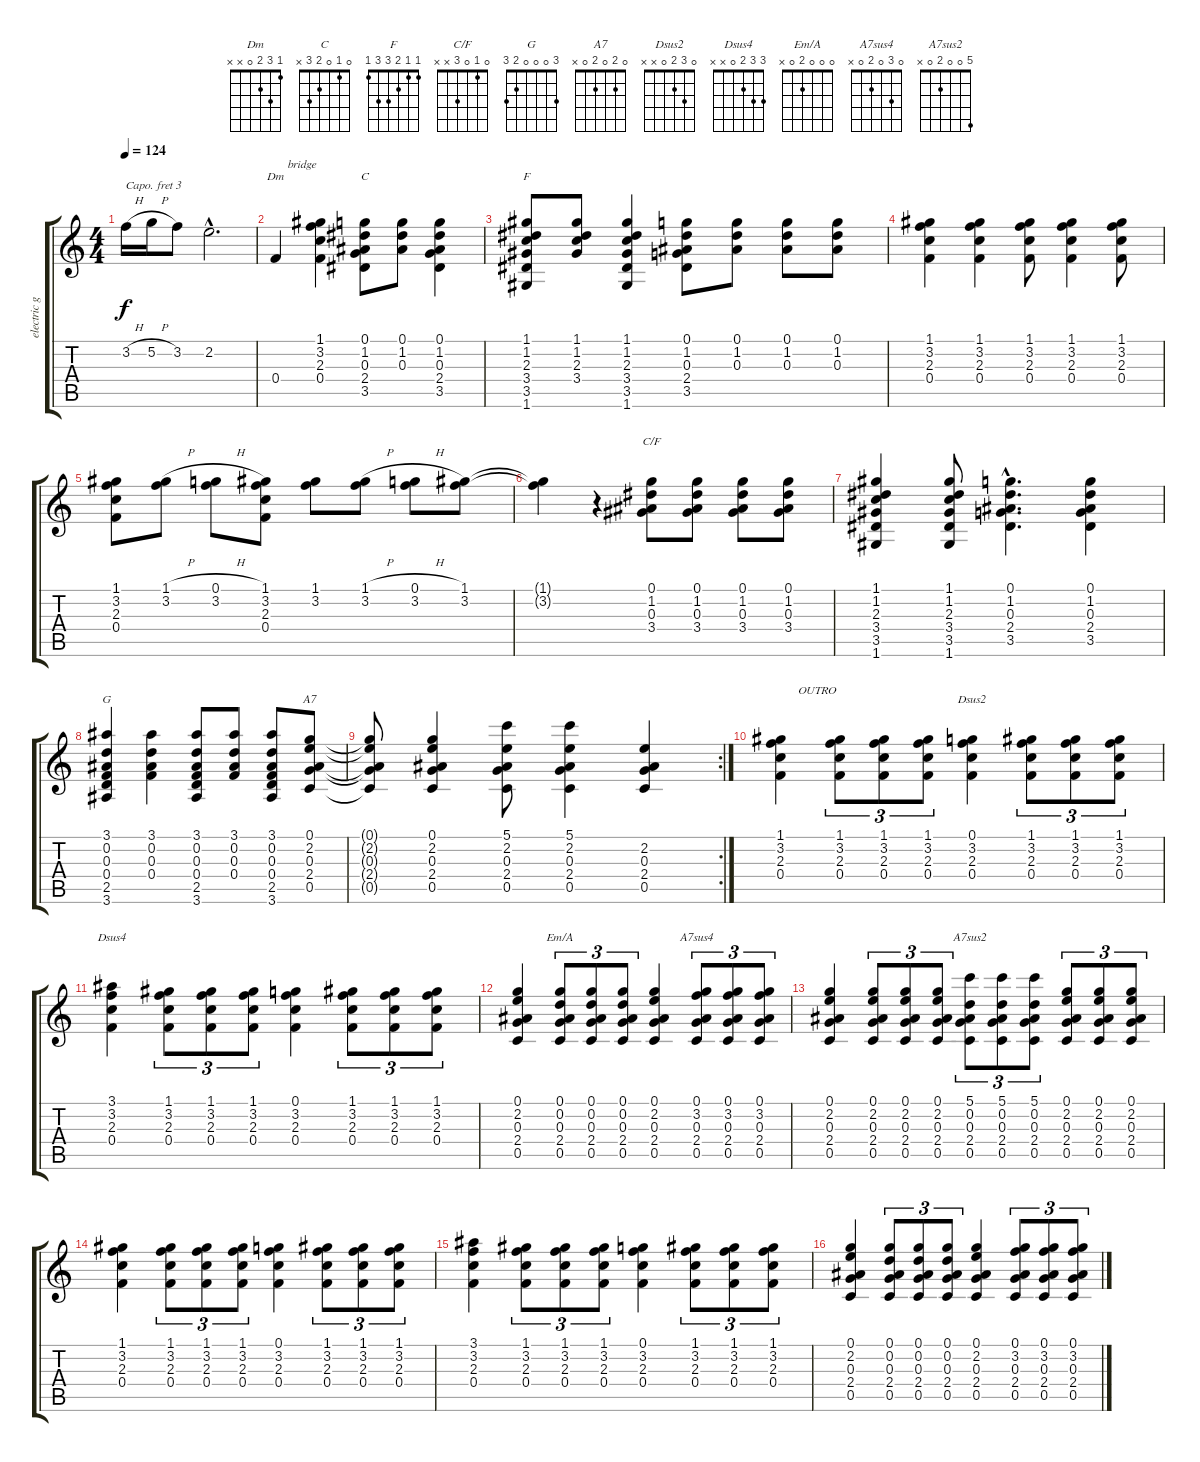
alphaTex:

\track ("electric guitar capo 3" "electric g") {instrument overdrivenguitar}
\staff {score tabs}
\capo 3
\tuning (E4 B3 G3 D3 A2 E2) {hide}
\chord ("Dm" 1 3 2 0 x x)
\chord ("C" 0 1 0 2 3 x)
\chord ("F" 1 1 2 3 3 1)
\chord ("C/F" 0 1 0 3 x x)
\chord ("G" 3 0 0 0 2 3)
\chord ("A7" 0 2 0 2 0 x)
\chord ("Dsus2" 0 3 2 0 x x)
\chord ("Dsus4" 3 3 2 0 x x)
\chord ("Em/A" 0 0 0 2 0 x)
\chord ("A7sus4" 0 3 0 2 0 x)
\chord ("A7sus2" 5 0 0 2 0 x)
\ts (4 4)
\tempo 124
\clef g2
\ks c
3.2{h}.16{dy f} 5.2{h}.16 3.2.8 2.2{hac}.2{d} |
0.4.4{ch "Dm" txt "    bridge"} (1.1 3.2 2.3 0.4).4 (0.1 1.2 0.3 2.4 3.5).8{ch "C"} (0.1 1.2 0.3).8 (0.1 1.2 0.3 2.4 3.5).4 |
(1.1 1.2 2.3 3.4 3.5 1.6).8{ch "F"} (1.1 1.2 2.3 3.4).8 (1.1 1.2 2.3 3.4 3.5 1.6).4 (0.1 1.2 0.3 2.4 3.5).8 (0.1 1.2 0.3).8 (0.1 1.2 0.3).8 (0.1 1.2 0.3).8 |
(1.1 3.2 2.3 0.4).4 (1.1 3.2 2.3 0.4).4 (1.1 3.2 2.3 0.4).8 (1.1 3.2 2.3 0.4).4 (1.1 3.2 2.3 0.4).8 |
(1.1 3.2 2.3 0.4).8 (1.1{h} 3.2).8 (0.1{h} 3.2).8 (1.1 3.2 2.3 0.4).8 (1.1 3.2).8 (1.1{h} 3.2).8 (0.1{h} 3.2).8 (1.1 3.2).8 |
(1.1{t} 3.2{t}).4 r.4 (0.1 1.2 0.3 3.4).8{ch "C/F"} (0.1 1.2 0.3 3.4).8 (0.1 1.2 0.3 3.4).8 (0.1 1.2 0.3 3.4).8 |
(1.1 1.2 2.3 3.4 3.5 1.6).4 (1.1 1.2 2.3 3.4 3.5 1.6).8 (0.1{hac} 1.2{hac} 0.3{hac} 2.4{hac} 3.5{hac}).4{d} (0.1 1.2 0.3 2.4 3.5).4 |
(3.1 0.2 0.3 0.4 2.5 3.6).4{ch "G"} (3.1 0.2 0.3 0.4).4 (3.1 0.2 0.3 0.4 2.5 3.6).8 (3.1 0.2 0.3 0.4).8 (3.1 0.2 0.3 0.4 2.5 3.6).8 (0.1 2.2 0.3 2.4 0.5).8{ch "A7"} |
\rc 2
(0.1{t} 2.2{t} 0.3{t} 2.4{t} 0.5{t}).8 (0.1 2.2 0.3 2.4 0.5).4 (5.1 2.2 0.3 2.4 0.5).8 (5.1 2.2 0.3 2.4 0.5).4 (2.2 0.3 2.4 0.5).4 |
(1.1 3.2 2.3 0.4).4{txt "      OUTRO"} (1.1 3.2 2.3 0.4).8{tu (3 2)} (1.1 3.2 2.3 0.4).8{tu (3 2)} (1.1 3.2 2.3 0.4).8{tu (3 2)} (0.1 3.2 2.3 0.4).4{ch "Dsus2"} (1.1 3.2 2.3 0.4).8{tu (3 2)} (1.1 3.2 2.3 0.4).8{tu (3 2)} (1.1 3.2 2.3 0.4).8{tu (3 2)} |
(3.1 3.2 2.3 0.4).4{ch "Dsus4"} (1.1 3.2 2.3 0.4).8{tu (3 2)} (1.1 3.2 2.3 0.4).8{tu (3 2)} (1.1 3.2 2.3 0.4).8{tu (3 2)} (0.1 3.2 2.3 0.4).4 (1.1 3.2 2.3 0.4).8{tu (3 2)} (1.1 3.2 2.3 0.4).8{tu (3 2)} (1.1 3.2 2.3 0.4).8{tu (3 2)} |
(0.1 2.2 0.3 2.4 0.5).4 (0.1 0.2 0.3 2.4 0.5).8{tu (3 2) ch "Em/A"} (0.1 0.2 0.3 2.4 0.5).8{tu (3 2)} (0.1 0.2 0.3 2.4 0.5).8{tu (3 2)} (0.1 2.2 0.3 2.4 0.5).4 (0.1 3.2 0.3 2.4 0.5).8{tu (3 2) ch "A7sus4"} (0.1 3.2 0.3 2.4 0.5).8{tu (3 2)} (0.1 3.2 0.3 2.4 0.5).8{tu (3 2)} |
(0.1 2.2 0.3 2.4 0.5).4 (0.1 2.2 0.3 2.4 0.5).8{tu (3 2)} (0.1 2.2 0.3 2.4 0.5).8{tu (3 2)} (0.1 2.2 0.3 2.4 0.5).8{tu (3 2)} (5.1 0.2 0.3 2.4 0.5).8{tu (3 2) ch "A7sus2"} (5.1 0.2 0.3 2.4 0.5).8{tu (3 2)} (5.1 0.2 0.3 2.4 0.5).8{tu (3 2)} (0.1 2.2 0.3 2.4 0.5).8{tu (3 2)} (0.1 2.2 0.3 2.4 0.5).8{tu (3 2)} (0.1 2.2 0.3 2.4 0.5).8{tu (3 2)} |
(1.1 3.2 2.3 0.4).4 (1.1 3.2 2.3 0.4).8{tu (3 2)} (1.1 3.2 2.3 0.4).8{tu (3 2)} (1.1 3.2 2.3 0.4).8{tu (3 2)} (0.1 3.2 2.3 0.4).4 (1.1 3.2 2.3 0.4).8{tu (3 2)} (1.1 3.2 2.3 0.4).8{tu (3 2)} (1.1 3.2 2.3 0.4).8{tu (3 2)} |
(3.1 3.2 2.3 0.4).4 (1.1 3.2 2.3 0.4).8{tu (3 2)} (1.1 3.2 2.3 0.4).8{tu (3 2)} (1.1 3.2 2.3 0.4).8{tu (3 2)} (0.1 3.2 2.3 0.4).4 (1.1 3.2 2.3 0.4).8{tu (3 2)} (1.1 3.2 2.3 0.4).8{tu (3 2)} (1.1 3.2 2.3 0.4).8{tu (3 2)} |
(0.1 2.2 0.3 2.4 0.5).4 (0.1 0.2 0.3 2.4 0.5).8{tu (3 2)} (0.1 0.2 0.3 2.4 0.5).8{tu (3 2)} (0.1 0.2 0.3 2.4 0.5).8{tu (3 2)} (0.1 2.2 0.3 2.4 0.5).4 (0.1 3.2 0.3 2.4 0.5).8{tu (3 2)} (0.1 3.2 0.3 2.4 0.5).8{tu (3 2)} (0.1 3.2 0.3 2.4 0.5).8{tu (3 2)}
